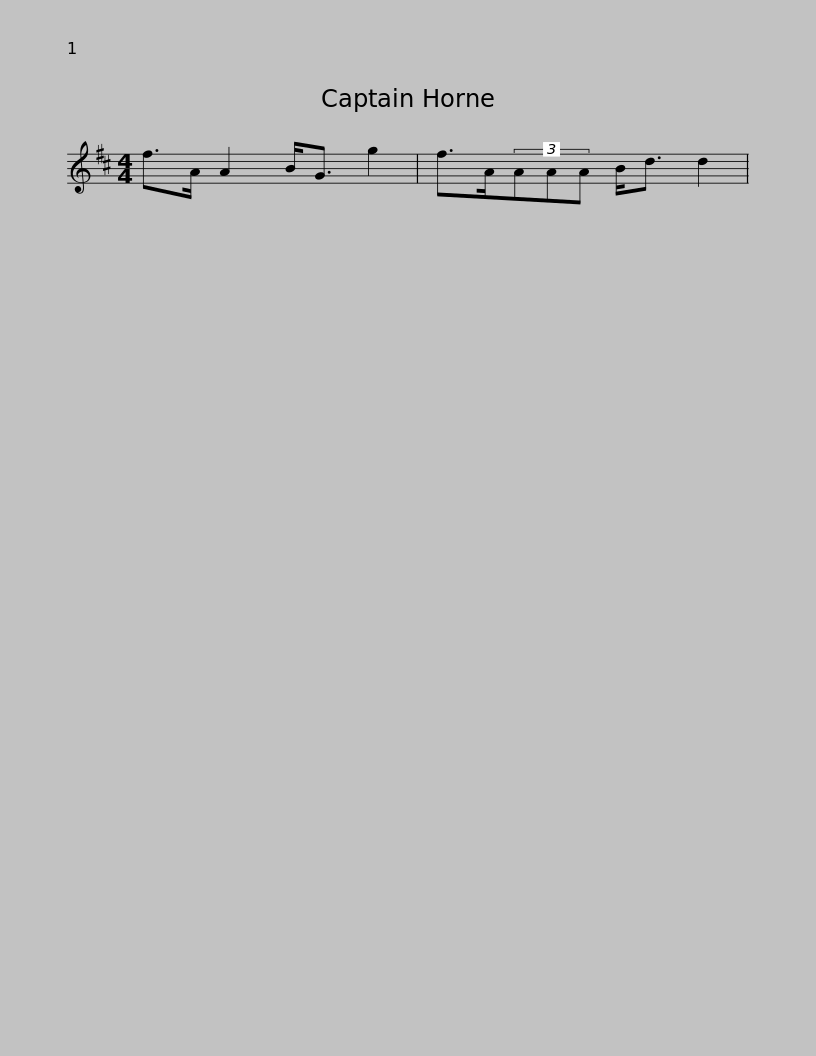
X:1
L:1/8
M:4/4
I:linebreak $
K:D
V:1 treble
V:1
 f>A A2 B<G g2 | f>A(3AAA B<d d2 | %2
